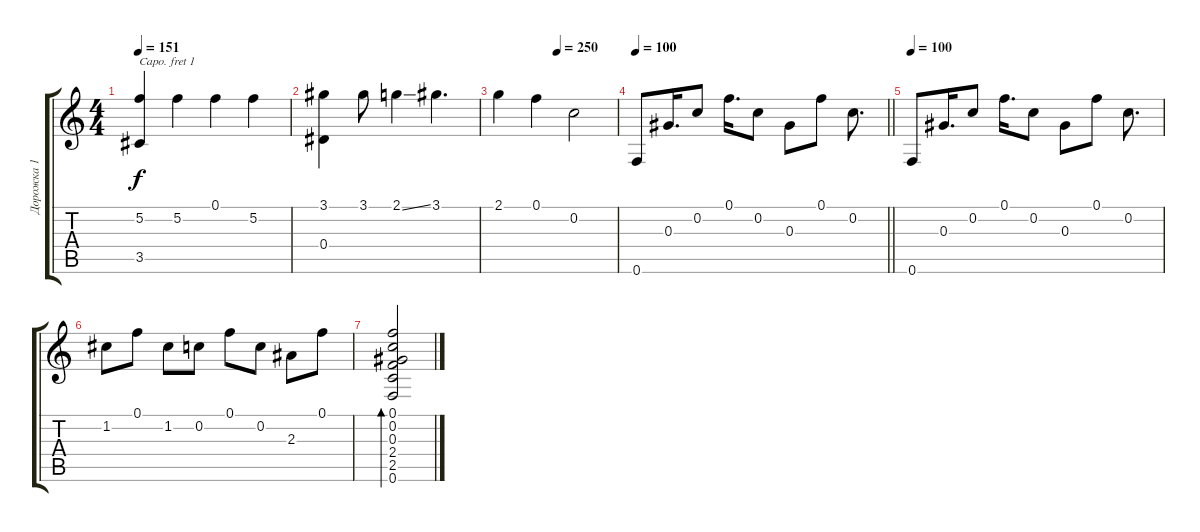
\track ("Дорожка 1" "Дорожка 1") {instrument acousticguitarnylon}
\staff {score tabs}
\capo 1
\tuning (E4 B3 G3 D3 A2 E2) {hide}
\ts (4 4)
\tempo 151
\clef g2
\ks c
(5.2{t} 3.5{t}).4{dy f} 5.2.4 0.1.4 5.2.4 |
(3.1 0.4).4 3.1.8 2.1{ss}.4 3.1.4{d} |
\tempo (250 0.5)
2.1.4 0.1.4 0.2.2 |
\tempo 100
\barLineRight lightlight
0.6.8 0.3.16{d} 0.2.8 0.1.16{d} 0.2.8 0.3.8 0.1.8 0.2.8{d} |
\tempo 100
0.6.8 0.3.16{d} 0.2.8 0.1.16{d} 0.2.8 0.3.8 0.1.8 0.2.8{d} |
1.2.8 0.1.8 1.2.8 0.2.8 0.1.8 0.2.8 2.3.8 0.1.8 |
(0.1 0.2 0.3 2.4 2.5 0.6).2{bd 480}
